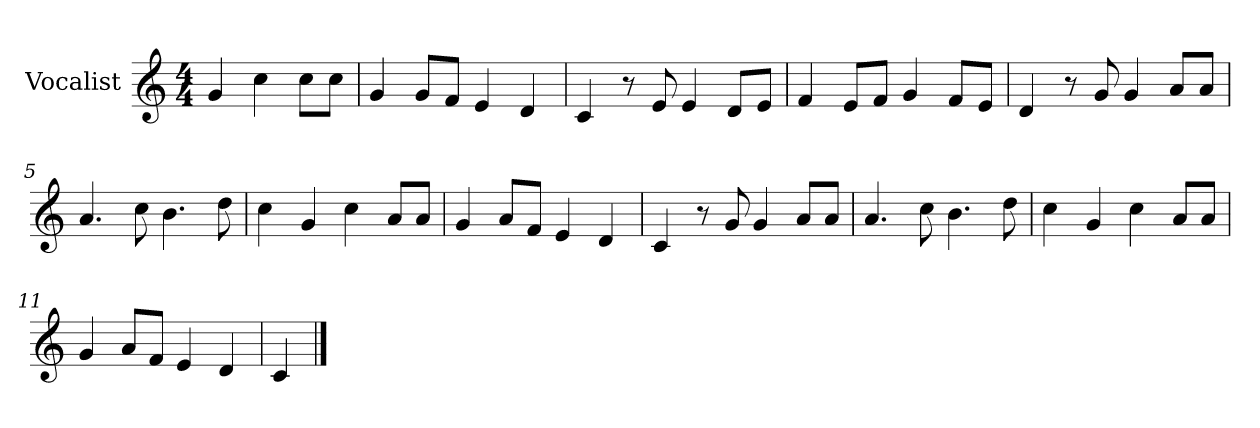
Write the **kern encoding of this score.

**kern
*part1
*staff1
*I"Vocalist
*k[]
*C:
*M4/4
=
4g
4cc
8ccL
8ccJ
=1
4g
8gL
8fJ
4e
4d
=2
4c
8r
8e
4e
8dL
8eJ
=3
4f
8eL
8fJ
4g
8fL
8eJ
=4
4d
8r
8g
4g
8aL
8aJ
=5
4.a
8cc
4.b
8dd
=6
4cc
4g
4cc
8aL
8aJ
=7
4g
8aL
8fJ
4e
4d
=8
4c
8r
8g
4g
8aL
8aJ
=9
4.a
8cc
4.b
8dd
=10
4cc
4g
4cc
8aL
8aJ
=11
4g
8aL
8fJ
4e
4d
=12
4c
==
*-
